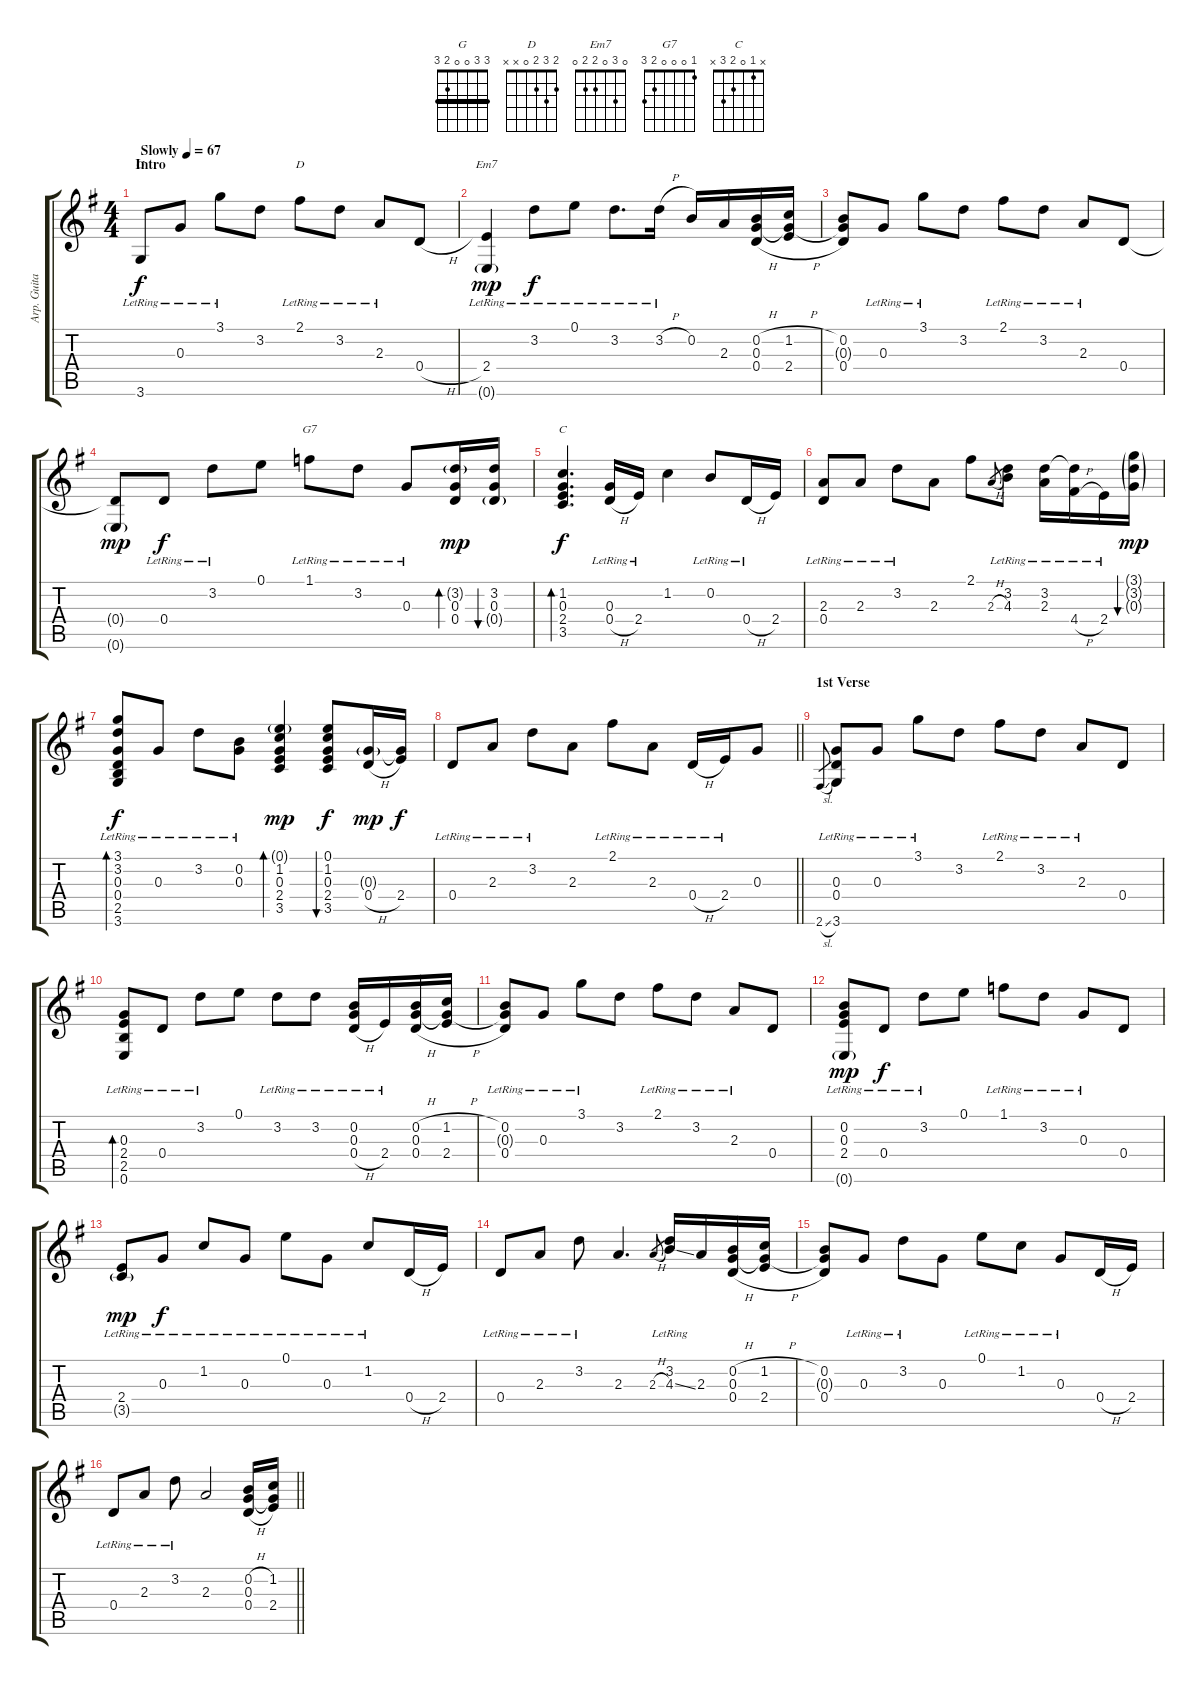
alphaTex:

\track ("Arp. Guitar" "Arp. Guita") {instrument electricguitarclean}
\staff {score tabs}
\tuning (E4 B3 G3 D3 A2 E2) {hide}
\chord ("G" 3 3 0 0 2 3) {barre 3}
\chord ("D" 2 3 2 0 x x)
\chord ("Em7" 0 3 0 2 2 0)
\chord ("G7" 1 0 0 0 2 3)
\chord ("C" x 1 0 2 3 x)
\ts (4 4)
\section ("" "Intro")
\tempo (67 "Slowly")
\clef g2
\ks g
3.6{lr}.8{ch "G" dy f instrument electricguitarclean} 0.3{lr}.8 3.1{lr}.8 3.2.8 2.1{lr}.8{ch "D"} 3.2{lr}.8 2.3{lr}.8 0.4{h}.8 |
(2.4{lr} 0.6{g lr}).4{ch "Em7" dy mp} 3.2{lr}.8{dy f} 0.1{lr}.8 3.2{lr}.8{d} 3.2{h lr}.16 0.2.16 2.3.16 (0.2{h} 0.3 0.4{h}).16 (1.2{h} 0.3{t} 2.4{h}).16 |
(0.2 0.3{t} 0.4).8 0.3{lr}.8 3.1{lr}.8 3.2.8 2.1{lr}.8 3.2{lr}.8 2.3{lr}.8 0.4.8 |
(0.4{t} 0.6{g}).8{dy mp} 0.4{lr}.8{dy f} 3.2{lr}.8 0.1.8 1.1{lr}.8{ch "G7"} 3.2{lr}.8 0.3{lr}.8 (3.2{g} 0.3 0.4).16{bd 60 dy mp} (3.2 0.3 0.4{g}).16{bu 60} |
(1.2 0.3 2.4 3.5).4{d bd 60 ch "C" dy f} (0.3{lr} 0.4{h lr}).16 2.4{lr}.16 1.2.4 0.2{lr}.8 0.4{h lr}.16 2.4.16 |
(2.3{lr} 0.4{lr}).8 2.3{lr}.8 3.2{lr}.8 2.3.8 2.1.8 2.3{h}.8{gr} (3.2{lr} 4.3{lr}).8 (3.2{lr} 2.3{lr}).16 (3.2{t} 4.4{h lr}).16 2.4{lr}.16 (3.1{g} 3.2{g} 0.3{g}).16{bu 60 dy mp} |
(3.1{lr} 3.2{lr} 0.3{lr} 0.4{lr} 2.5{lr} 3.6{lr}).8{bd 60 dy f} 0.3{lr}.8 3.2{lr}.8 (0.2{lr} 0.3{lr}).8 (0.1{g} 1.2 0.3 2.4 3.5).4{bd 60 dy mp} (0.1 1.2 0.3 2.4 3.5).8{bu 60 dy f} (0.3{g} 0.4{h}).16{dy mp} (0.3{t} 2.4).16{dy f} |
\barLineRight lightlight
0.4{lr}.8 2.3{lr}.8 3.2{lr}.8 2.3.8 2.1{lr}.8 2.3{lr}.8 0.4{h lr}.16 2.4{lr}.16 0.3.8 |
\section ("" "1st Verse")
2.6{sl}.8{gr} (0.3{lr} 0.4{lr} 3.6{lr}).8 0.3{lr}.8 3.1{lr}.8 3.2.8 2.1{lr}.8 3.2{lr}.8 2.3{lr}.8 0.4.8 |
(0.3{lr} 2.4{lr} 2.5{lr} 0.6{lr}).8{bd 60} 0.4{lr}.8 3.2{lr}.8 0.1.8 3.2{lr}.8 3.2{lr}.8 (0.2{lr} 0.3{lr} 0.4{h lr}).16 2.4{lr}.16 (0.2{h} 0.3 0.4{h}).16 (1.2{h} 0.3{t} 2.4{h}).16 |
(0.2{lr} 0.3{t} 0.4{lr}).8 0.3{lr}.8 3.1{lr}.8 3.2.8 2.1{lr}.8 3.2{lr}.8 2.3{lr}.8 0.4.8 |
(0.2{lr} 0.3{lr} 2.4{lr} 0.6{g lr}).8{dy mp} 0.4{lr}.8{dy f} 3.2{lr}.8 0.1.8 1.1{lr}.8 3.2{lr}.8 0.3{lr}.8 0.4.8 |
(2.4{lr} 3.5{g}).8{dy mp} 0.3{lr}.8{dy f} 1.2{lr}.8 0.3{lr}.8 0.1{lr}.8 0.3{lr}.8 1.2{lr}.8 0.4{h}.16 2.4.16 |
0.4{lr}.8 2.3{lr}.8 3.2{lr}.8 2.3.4{d} 2.3{h}.8{gr} (3.2{lr} 4.3{ss lr}).16 2.3.16 (0.2{h} 0.3 0.4{h}).16 (1.2{h} 0.3{t} 2.4{h}).16 |
(0.2 0.3{t} 0.4).8 0.3{lr}.8 3.2{lr}.8 0.3.8 0.1{lr}.8 1.2{lr}.8 0.3{lr}.8 0.4{h}.16 2.4.16 |
\barLineRight lightlight
0.4{lr}.8 2.3{lr}.8 3.2{lr}.8 2.3.2 (0.2{h} 0.3 0.4{h}).16 (1.2{h} 0.3{t} 2.4{h}).16
